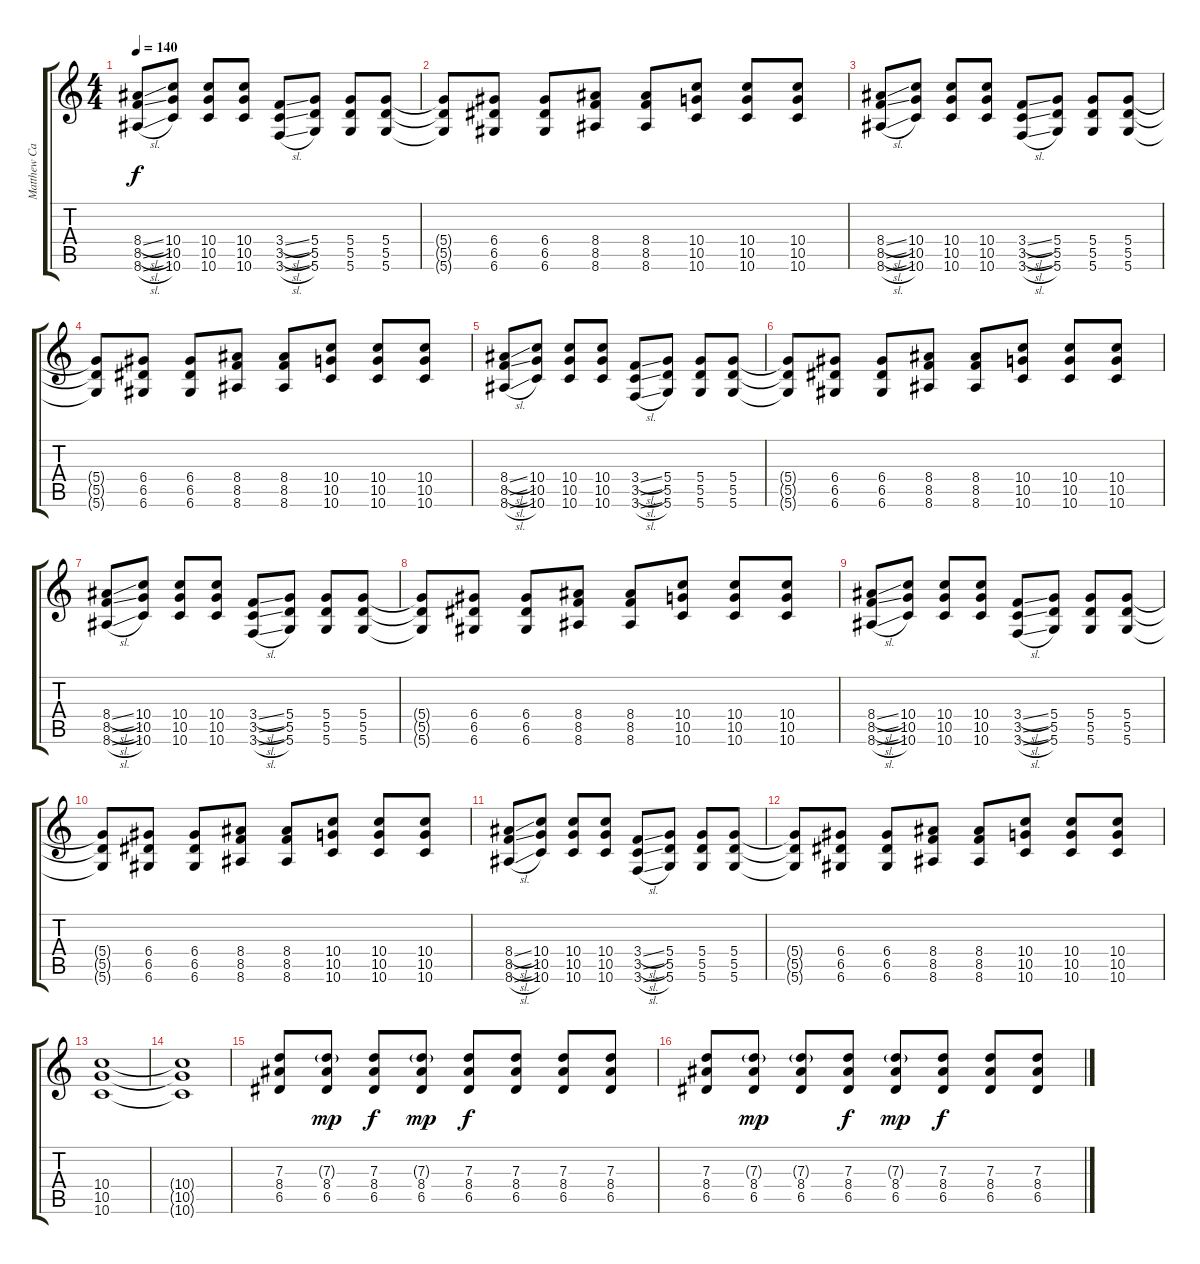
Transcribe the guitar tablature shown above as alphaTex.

\track ("Matthew Caws" "Matthew Ca") {instrument acousticguitarsteel}
\staff {score tabs}
\tuning (E4 B3 G3 D3 A2 D2) {hide}
\ts (4 4)
\tempo 140
\clef g2
\ks c
(8.4{sl} 8.5{sl} 8.6{sl}).8{dy f} (10.4 10.5 10.6).8 (10.4 10.5 10.6).8 (10.4 10.5 10.6).8 (3.4{sl} 3.5{sl} 3.6{sl}).8 (5.4 5.5 5.6).8 (5.4 5.5 5.6).8 (5.4 5.5 5.6).8 |
(5.4{t} 5.5{t} 5.6{t}).8 (6.4 6.5 6.6).8 (6.4 6.5 6.6).8 (8.4 8.5 8.6).8 (8.4 8.5 8.6).8 (10.4 10.5 10.6).8 (10.4 10.5 10.6).8 (10.4 10.5 10.6).8 |
(8.4{sl} 8.5{sl} 8.6{sl}).8 (10.4 10.5 10.6).8 (10.4 10.5 10.6).8 (10.4 10.5 10.6).8 (3.4{sl} 3.5{sl} 3.6{sl}).8 (5.4 5.5 5.6).8 (5.4 5.5 5.6).8 (5.4 5.5 5.6).8 |
(5.4{t} 5.5{t} 5.6{t}).8 (6.4 6.5 6.6).8 (6.4 6.5 6.6).8 (8.4 8.5 8.6).8 (8.4 8.5 8.6).8 (10.4 10.5 10.6).8 (10.4 10.5 10.6).8 (10.4 10.5 10.6).8 |
(8.4{sl} 8.5{sl} 8.6{sl}).8 (10.4 10.5 10.6).8 (10.4 10.5 10.6).8 (10.4 10.5 10.6).8 (3.4{sl} 3.5{sl} 3.6{sl}).8 (5.4 5.5 5.6).8 (5.4 5.5 5.6).8 (5.4 5.5 5.6).8 |
(5.4{t} 5.5{t} 5.6{t}).8 (6.4 6.5 6.6).8 (6.4 6.5 6.6).8 (8.4 8.5 8.6).8 (8.4 8.5 8.6).8 (10.4 10.5 10.6).8 (10.4 10.5 10.6).8 (10.4 10.5 10.6).8 |
(8.4{sl} 8.5{sl} 8.6{sl}).8 (10.4 10.5 10.6).8 (10.4 10.5 10.6).8 (10.4 10.5 10.6).8 (3.4{sl} 3.5{sl} 3.6{sl}).8 (5.4 5.5 5.6).8 (5.4 5.5 5.6).8 (5.4 5.5 5.6).8 |
(5.4{t} 5.5{t} 5.6{t}).8 (6.4 6.5 6.6).8 (6.4 6.5 6.6).8 (8.4 8.5 8.6).8 (8.4 8.5 8.6).8 (10.4 10.5 10.6).8 (10.4 10.5 10.6).8 (10.4 10.5 10.6).8 |
(8.4{sl} 8.5{sl} 8.6{sl}).8 (10.4 10.5 10.6).8 (10.4 10.5 10.6).8 (10.4 10.5 10.6).8 (3.4{sl} 3.5{sl} 3.6{sl}).8 (5.4 5.5 5.6).8 (5.4 5.5 5.6).8 (5.4 5.5 5.6).8 |
(5.4{t} 5.5{t} 5.6{t}).8 (6.4 6.5 6.6).8 (6.4 6.5 6.6).8 (8.4 8.5 8.6).8 (8.4 8.5 8.6).8 (10.4 10.5 10.6).8 (10.4 10.5 10.6).8 (10.4 10.5 10.6).8 |
(8.4{sl} 8.5{sl} 8.6{sl}).8 (10.4 10.5 10.6).8 (10.4 10.5 10.6).8 (10.4 10.5 10.6).8 (3.4{sl} 3.5{sl} 3.6{sl}).8 (5.4 5.5 5.6).8 (5.4 5.5 5.6).8 (5.4 5.5 5.6).8 |
(5.4{t} 5.5{t} 5.6{t}).8 (6.4 6.5 6.6).8 (6.4 6.5 6.6).8 (8.4 8.5 8.6).8 (8.4 8.5 8.6).8 (10.4 10.5 10.6).8 (10.4 10.5 10.6).8 (10.4 10.5 10.6).8 |
(10.4 10.5 10.6).1{volume 4 instrument overdrivenguitar} |
(10.4{t} 10.5{t} 10.6{t}).1 |
(7.3 8.4 6.5).8 (7.3{g} 8.4 6.5).8{dy mp} (7.3 8.4 6.5).8{dy f} (7.3{g} 8.4 6.5).8{dy mp} (7.3 8.4 6.5).8{dy f} (7.3 8.4 6.5).8 (7.3 8.4 6.5).8 (7.3 8.4 6.5).8 |
(7.3 8.4 6.5).8 (7.3{g} 8.4 6.5).8{dy mp} (7.3{g} 8.4 6.5).8 (7.3 8.4 6.5).8{dy f} (7.3{g} 8.4 6.5).8{dy mp} (7.3 8.4 6.5).8{dy f} (7.3 8.4 6.5).8 (7.3 8.4 6.5).8
